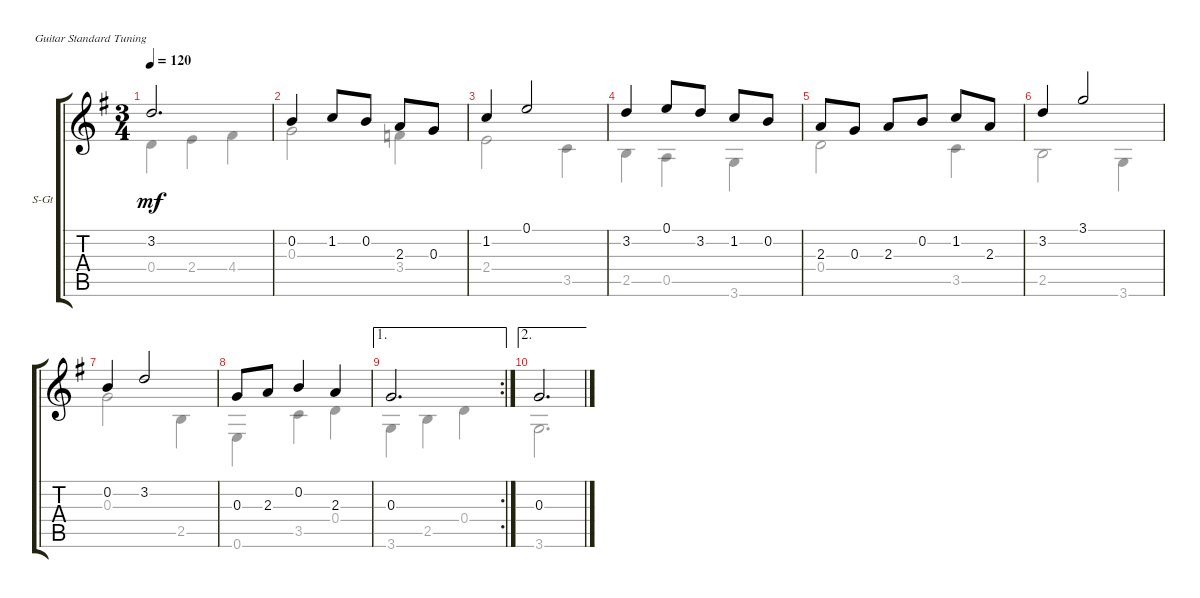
\defaultSystemsLayout 4
\bracketExtendMode groupsimilarinstruments
\firstSystemTrackNameOrientation horizontal
\otherSystemsTrackNameOrientation horizontal
\track ("Classical Guitar" "S-Gt") {instrument acousticguitarsteel}
\staff {score tabs}
\tuning (E4 B3 G3 D3 A2 E2)
\voice
\ts (3 4)
\tempo 120
\clef g2
\ks g
3.2.2{d dy mf} |
0.2.4 1.2.8 0.2.8 2.3.8 0.3.8 |
1.2.4 0.1.2 |
3.2.4 0.1.8 3.2.8 1.2.8 0.2.8 |
2.3.8 0.3.8 2.3.8 0.2.8 1.2.8 2.3.8 |
3.2.4 3.1.2 |
0.2.4 3.2.2 |
0.3.8 2.3.8 0.2.4 2.3.4 |
\ae 1
\rc 2
0.3.2{d} |
\ae 2
0.3.2{d}
\voice
\clef g2
\ottava regular
\simile none
\ks g
0.4.4{dy mf} 2.4.4 4.4.4 |
0.3.2 3.4.4 |
2.4.2 3.5.4 |
2.5.4 0.5.4 3.6.4 |
0.4.2 3.5.4 |
2.5.2 3.6.4 |
0.3.2 2.5.4 |
0.6.4 3.5.4 0.4.4 |
3.6.4 2.5.4 0.4.4 |
3.6.2{d}
